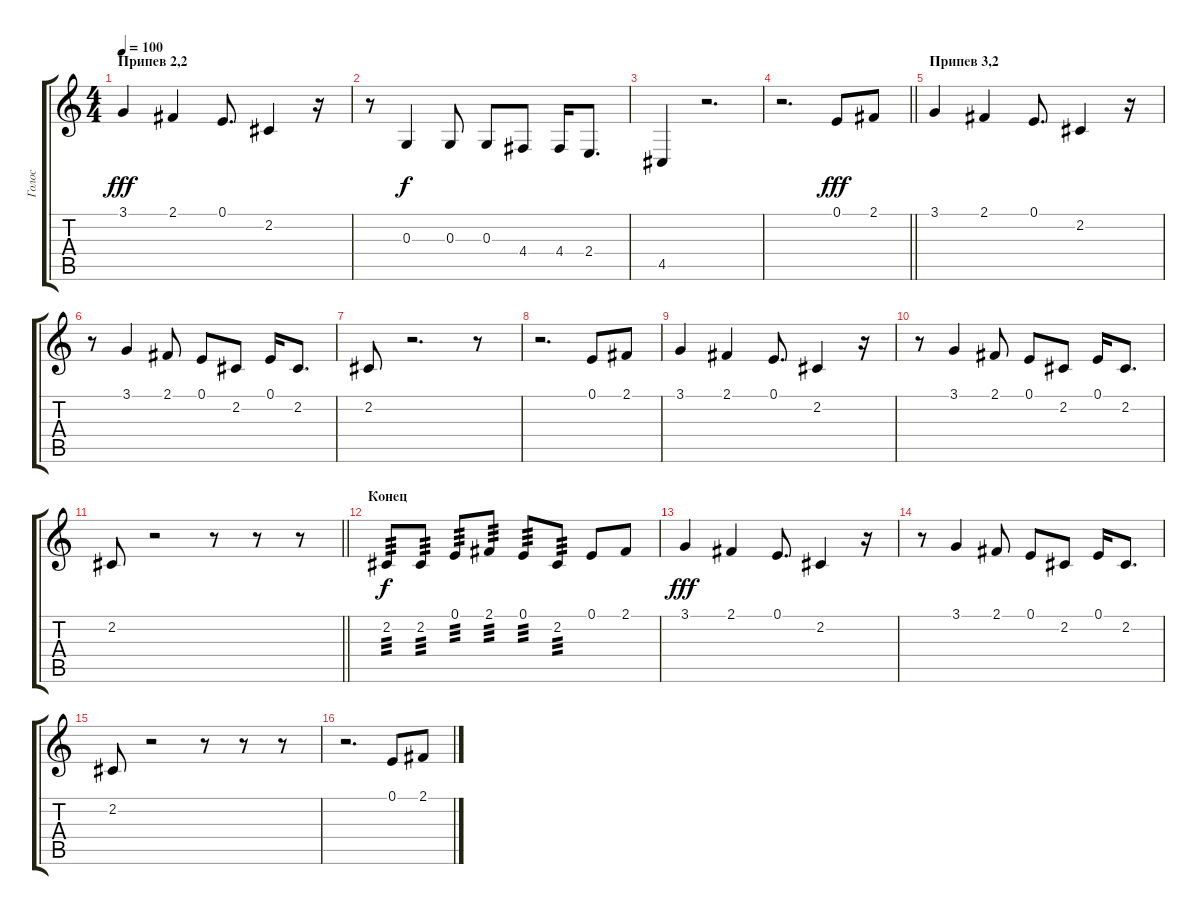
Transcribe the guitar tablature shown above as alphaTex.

\track ("Голос" "Голос") {instrument trombone}
\staff {score tabs}
\tuning (E4 B3 G3 D3 A2 E2) {hide}
\ts (4 4)
\section ("" "Припев 2,2")
\tempo 100
\clef g2
\ks c
3.1.4{dy fff} 2.1.4 0.1.8{d} 2.2.4 r.16 |
r.8 0.3.4{dy f} 0.3.8 0.3.8 4.4.8 4.4.16 2.4.8{d} |
4.5.4 r.2{d} |
\barLineRight lightlight
r.2{d} 0.1.8{dy fff} 2.1.8 |
\section ("" "Припев 3,2")
3.1.4 2.1.4 0.1.8{d} 2.2.4 r.16 |
r.8 3.1.4 2.1.8 0.1.8 2.2.8 0.1.16 2.2.8{d} |
2.2.8 r.2{d} r.8 |
r.2{d} 0.1.8 2.1.8 |
3.1.4 2.1.4 0.1.8{d} 2.2.4 r.16 |
r.8 3.1.4 2.1.8 0.1.8 2.2.8 0.1.16 2.2.8{d} |
\barLineRight lightlight
2.2.8 r.2 r.8 r.8 r.8 |
\section ("" "Конец")
2.2.8{tp 3 dy f} 2.2.8{tp 3} 0.1.8{tp 3} 2.1.8{tp 3} 0.1.8{tp 3} 2.2.8{tp 3} 0.1.8 2.1.8 |
3.1.4{dy fff} 2.1.4 0.1.8{d} 2.2.4 r.16 |
r.8 3.1.4 2.1.8 0.1.8 2.2.8 0.1.16 2.2.8{d} |
2.2.8 r.2 r.8 r.8 r.8 |
r.2{d} 0.1.8 2.1.8
